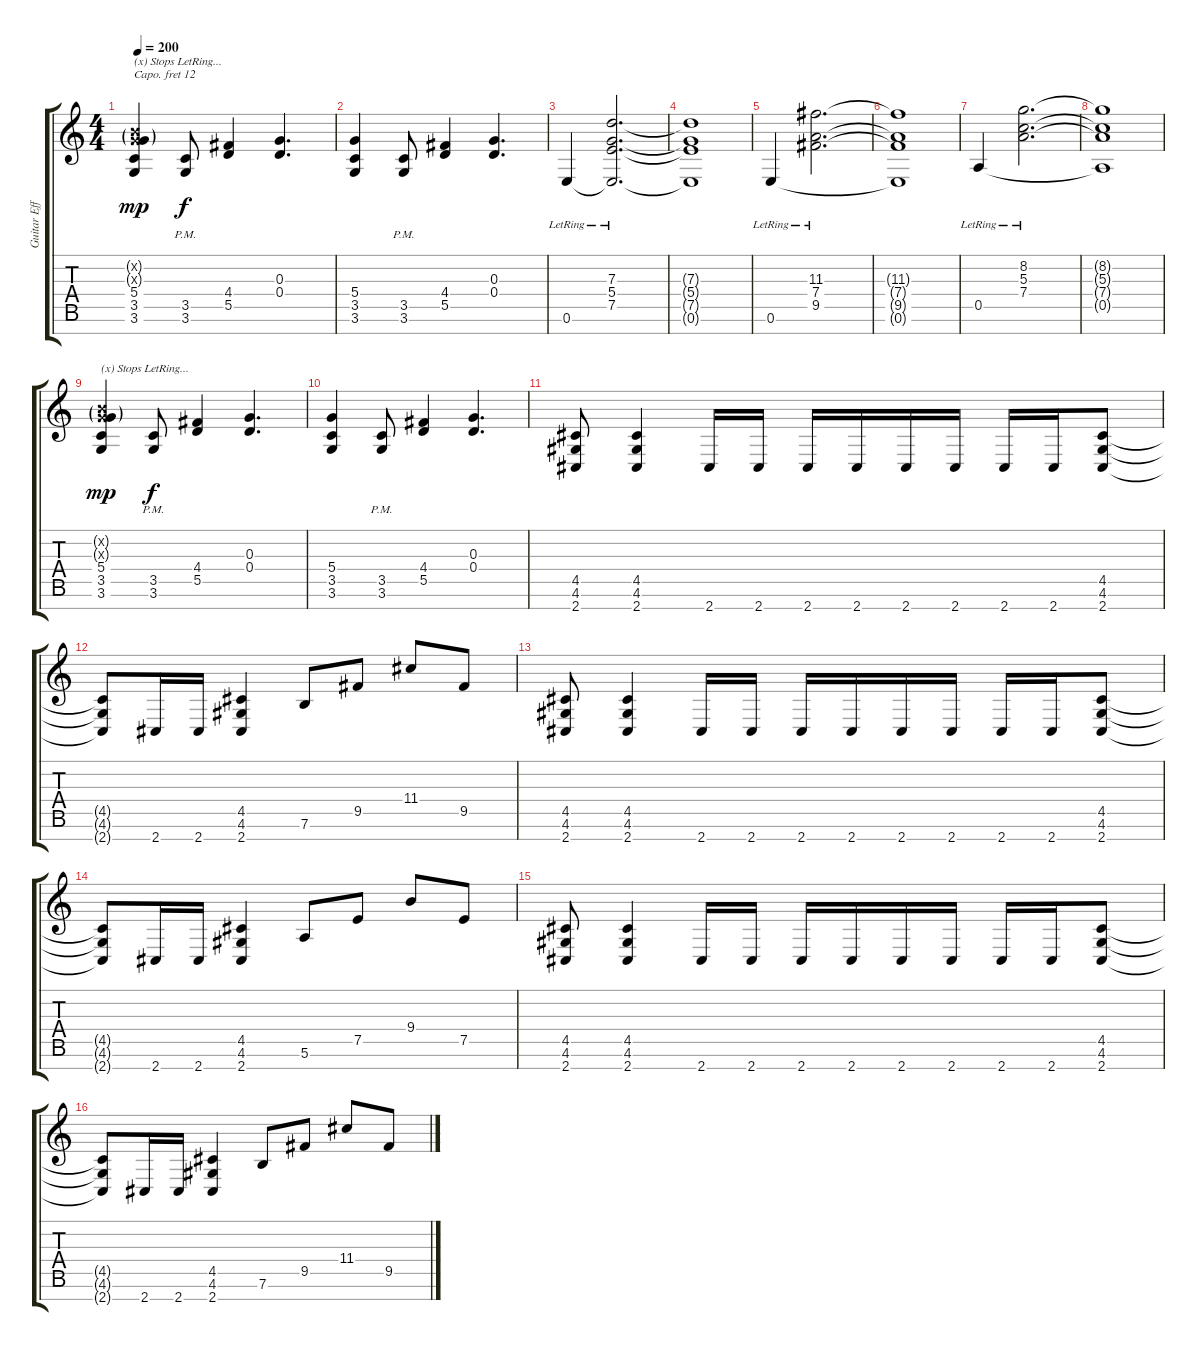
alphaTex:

\track ("Guitar Effect" "Guitar Eff") {instrument synthbrass1}
\staff {score tabs}
\capo 12
\tuning (E4 B3 G3 D3 A2 E2 B1) {hide}
\ts (4 4)
\tempo 200
\clef g2
\ks c
(0.2{g x} 0.3{g x} 5.4 3.5 3.6).4{txt "(x) Stops LetRing..." dy mp} (3.5{pm} 3.6{pm}).8{dy f} (4.4 5.5).4 (0.3 0.4).4{d} |
(5.4 3.5 3.6).4 (3.5{pm} 3.6{pm}).8 (4.4 5.5).4 (0.3 0.4).4{d} |
0.6{lr}.4 (7.3{lr} 5.4{lr} 7.5{lr} 0.6{t}).2{d} |
(7.3{t} 5.4{t} 7.5{t} 0.6{t}).1 |
0.6{lr}.4 (11.3{lr} 7.4{lr} 9.5{lr}).2{d} |
(11.3{t} 7.4{t} 9.5{t} 0.6{t}).1 |
0.5{lr}.4 (8.2{lr} 5.3{lr} 7.4{lr}).2{d} |
(8.2{t} 5.3{t} 7.4{t} 0.5{t}).1 |
(0.2{g x} 0.3{g x} 5.4 3.5 3.6).4{txt "(x) Stops LetRing..." dy mp} (3.5{pm} 3.6{pm}).8{dy f} (4.4 5.5).4 (0.3 0.4).4{d} |
(5.4 3.5 3.6).4 (3.5{pm} 3.6{pm}).8 (4.4 5.5).4 (0.3 0.4).4{d} |
(4.5 4.6 2.7).8 (4.5 4.6 2.7).4 2.7.16 2.7.16 2.7.16 2.7.16 2.7.16 2.7.16 2.7.16 2.7.16 (4.5 4.6 2.7).8 |
(4.5{t} 4.6{t} 2.7{t}).8 2.7.16 2.7.16 (4.5 4.6 2.7).4 7.6.8 9.5.8 11.4.8 9.5.8 |
(4.5 4.6 2.7).8 (4.5 4.6 2.7).4 2.7.16 2.7.16 2.7.16 2.7.16 2.7.16 2.7.16 2.7.16 2.7.16 (4.5 4.6 2.7).8 |
(4.5{t} 4.6{t} 2.7{t}).8 2.7.16 2.7.16 (4.5 4.6 2.7).4 5.6.8 7.5.8 9.4.8 7.5.8 |
(4.5 4.6 2.7).8 (4.5 4.6 2.7).4 2.7.16 2.7.16 2.7.16 2.7.16 2.7.16 2.7.16 2.7.16 2.7.16 (4.5 4.6 2.7).8 |
(4.5{t} 4.6{t} 2.7{t}).8 2.7.16 2.7.16 (4.5 4.6 2.7).4 7.6.8 9.5.8 11.4.8 9.5.8
